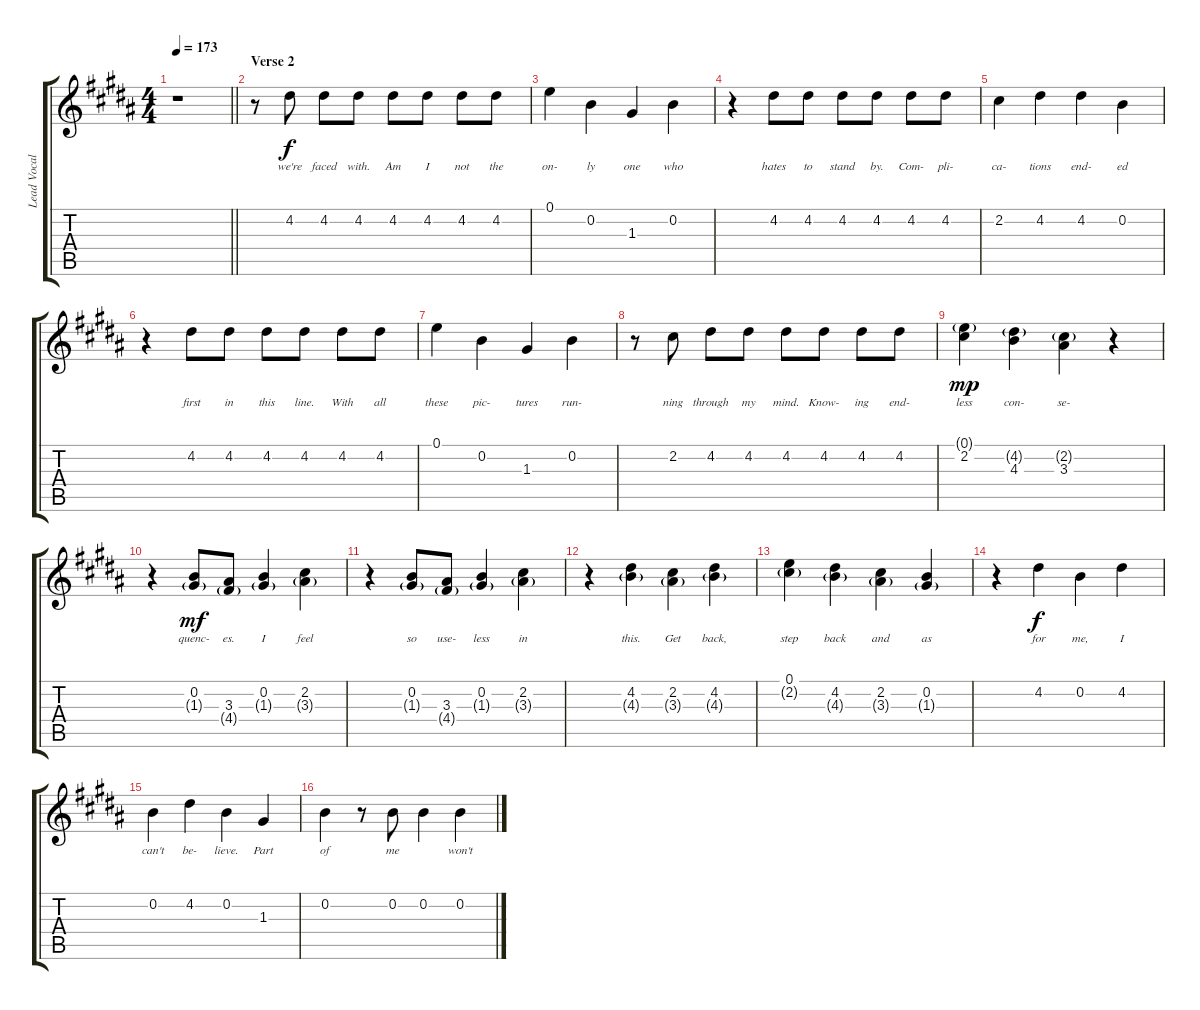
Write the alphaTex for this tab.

\track ("Lead Vocals" "Lead Vocal") {instrument electricguitarjazz}
\staff {score tabs}
\tuning (E4 B3 G3 D3 A2 E2) {hide}
\ts (4 4)
\tempo 173
\clef g2
\barLineRight lightlight
\ks g#minor
r.1{dy f} |
\section ("" "Verse 2")
r.8 4.2.8{lyrics (0 "we're") lyrics (1 "") lyrics (2 "") lyrics (3 "") lyrics (4 "")} 4.2.8{lyrics (0 "faced") lyrics (1 "") lyrics (2 "") lyrics (3 "") lyrics (4 "")} 4.2.8{lyrics (0 "with.") lyrics (1 "") lyrics (2 "") lyrics (3 "") lyrics (4 "")} 4.2.8{lyrics (0 "Am") lyrics (1 "") lyrics (2 "") lyrics (3 "") lyrics (4 "")} 4.2.8{lyrics (0 "I") lyrics (1 "") lyrics (2 "") lyrics (3 "") lyrics (4 "")} 4.2.8{lyrics (0 "not") lyrics (1 "") lyrics (2 "") lyrics (3 "") lyrics (4 "")} 4.2.8{lyrics (0 "the") lyrics (1 "") lyrics (2 "") lyrics (3 "") lyrics (4 "")} |
0.1.4{lyrics (0 "on-") lyrics (1 "") lyrics (2 "") lyrics (3 "") lyrics (4 "")} 0.2.4{lyrics (0 "ly") lyrics (1 "") lyrics (2 "") lyrics (3 "") lyrics (4 "")} 1.3.4{lyrics (0 "one") lyrics (1 "") lyrics (2 "") lyrics (3 "") lyrics (4 "")} 0.2.4{lyrics (0 "who") lyrics (1 "") lyrics (2 "") lyrics (3 "") lyrics (4 "")} |
r.4 4.2.8{lyrics (0 "hates") lyrics (1 "") lyrics (2 "") lyrics (3 "") lyrics (4 "")} 4.2.8{lyrics (0 "to") lyrics (1 "") lyrics (2 "") lyrics (3 "") lyrics (4 "")} 4.2.8{lyrics (0 "stand") lyrics (1 "") lyrics (2 "") lyrics (3 "") lyrics (4 "")} 4.2.8{lyrics (0 "by.") lyrics (1 "") lyrics (2 "") lyrics (3 "") lyrics (4 "")} 4.2.8{lyrics (0 "Com-") lyrics (1 "") lyrics (2 "") lyrics (3 "") lyrics (4 "")} 4.2.8{lyrics (0 "pli-") lyrics (1 "") lyrics (2 "") lyrics (3 "") lyrics (4 "")} |
2.2.4{lyrics (0 "ca-") lyrics (1 "") lyrics (2 "") lyrics (3 "") lyrics (4 "")} 4.2.4{lyrics (0 "tions") lyrics (1 "") lyrics (2 "") lyrics (3 "") lyrics (4 "")} 4.2.4{lyrics (0 "end-") lyrics (1 "") lyrics (2 "") lyrics (3 "") lyrics (4 "")} 0.2.4{lyrics (0 "ed") lyrics (1 "") lyrics (2 "") lyrics (3 "") lyrics (4 "")} |
r.4 4.2.8{lyrics (0 "first") lyrics (1 "") lyrics (2 "") lyrics (3 "") lyrics (4 "")} 4.2.8{lyrics (0 "in") lyrics (1 "") lyrics (2 "") lyrics (3 "") lyrics (4 "")} 4.2.8{lyrics (0 "this") lyrics (1 "") lyrics (2 "") lyrics (3 "") lyrics (4 "")} 4.2.8{lyrics (0 "line.") lyrics (1 "") lyrics (2 "") lyrics (3 "") lyrics (4 "")} 4.2.8{lyrics (0 "With") lyrics (1 "") lyrics (2 "") lyrics (3 "") lyrics (4 "")} 4.2.8{lyrics (0 "all") lyrics (1 "") lyrics (2 "") lyrics (3 "") lyrics (4 "")} |
0.1.4{lyrics (0 "these") lyrics (1 "") lyrics (2 "") lyrics (3 "") lyrics (4 "")} 0.2.4{lyrics (0 "pic-") lyrics (1 "") lyrics (2 "") lyrics (3 "") lyrics (4 "")} 1.3.4{lyrics (0 "tures") lyrics (1 "") lyrics (2 "") lyrics (3 "") lyrics (4 "")} 0.2.4{lyrics (0 "run-") lyrics (1 "") lyrics (2 "") lyrics (3 "") lyrics (4 "")} |
r.8 2.2.8{lyrics (0 "ning") lyrics (1 "") lyrics (2 "") lyrics (3 "") lyrics (4 "")} 4.2.8{lyrics (0 "through") lyrics (1 "") lyrics (2 "") lyrics (3 "") lyrics (4 "")} 4.2.8{lyrics (0 "my") lyrics (1 "") lyrics (2 "") lyrics (3 "") lyrics (4 "")} 4.2.8{lyrics (0 "mind.") lyrics (1 "") lyrics (2 "") lyrics (3 "") lyrics (4 "")} 4.2.8{lyrics (0 "Know-") lyrics (1 "") lyrics (2 "") lyrics (3 "") lyrics (4 "")} 4.2.8{lyrics (0 "ing") lyrics (1 "") lyrics (2 "") lyrics (3 "") lyrics (4 "")} 4.2.8{lyrics (0 "end-") lyrics (1 "") lyrics (2 "") lyrics (3 "") lyrics (4 "")} |
(0.1{g} 2.2).4{lyrics (0 "less") lyrics (1 "") lyrics (2 "") lyrics (3 "") lyrics (4 "") dy mp} (4.2{g} 4.3).4{lyrics (0 "con-") lyrics (1 "") lyrics (2 "") lyrics (3 "") lyrics (4 "")} (2.2{g} 3.3).4{lyrics (0 "se-") lyrics (1 "") lyrics (2 "") lyrics (3 "") lyrics (4 "")} r.4 |
r.4 (0.2 1.3{g}).8{lyrics (0 "quenc-") lyrics (1 "") lyrics (2 "") lyrics (3 "") lyrics (4 "") dy mf} (3.3 4.4{g}).8{lyrics (0 "es.") lyrics (1 "") lyrics (2 "") lyrics (3 "") lyrics (4 "")} (0.2 1.3{g}).4{lyrics (0 "I") lyrics (1 "") lyrics (2 "") lyrics (3 "") lyrics (4 "")} (2.2 3.3{g}).4{lyrics (0 "feel") lyrics (1 "") lyrics (2 "") lyrics (3 "") lyrics (4 "")} |
r.4 (0.2 1.3{g}).8{lyrics (0 "so") lyrics (1 "") lyrics (2 "") lyrics (3 "") lyrics (4 "")} (3.3 4.4{g}).8{lyrics (0 "use-") lyrics (1 "") lyrics (2 "") lyrics (3 "") lyrics (4 "")} (0.2 1.3{g}).4{lyrics (0 "less") lyrics (1 "") lyrics (2 "") lyrics (3 "") lyrics (4 "")} (2.2 3.3{g}).4{lyrics (0 "in") lyrics (1 "") lyrics (2 "") lyrics (3 "") lyrics (4 "")} |
r.4 (4.2 4.3{g}).4{lyrics (0 "this.") lyrics (1 "") lyrics (2 "") lyrics (3 "") lyrics (4 "")} (2.2 3.3{g}).4{lyrics (0 "Get") lyrics (1 "") lyrics (2 "") lyrics (3 "") lyrics (4 "")} (4.2 4.3{g}).4{lyrics (0 "back,") lyrics (1 "") lyrics (2 "") lyrics (3 "") lyrics (4 "")} |
(0.1 2.2{g}).4{lyrics (0 "step") lyrics (1 "") lyrics (2 "") lyrics (3 "") lyrics (4 "")} (4.2 4.3{g}).4{lyrics (0 "back") lyrics (1 "") lyrics (2 "") lyrics (3 "") lyrics (4 "")} (2.2 3.3{g}).4{lyrics (0 "and") lyrics (1 "") lyrics (2 "") lyrics (3 "") lyrics (4 "")} (0.2 1.3{g}).4{lyrics (0 "as") lyrics (1 "") lyrics (2 "") lyrics (3 "") lyrics (4 "")} |
r.4 4.2.4{lyrics (0 "for") lyrics (1 "") lyrics (2 "") lyrics (3 "") lyrics (4 "") dy f} 0.2.4{lyrics (0 "me,") lyrics (1 "") lyrics (2 "") lyrics (3 "") lyrics (4 "")} 4.2.4{lyrics (0 "I") lyrics (1 "") lyrics (2 "") lyrics (3 "") lyrics (4 "")} |
0.2.4{lyrics (0 "can't") lyrics (1 "") lyrics (2 "") lyrics (3 "") lyrics (4 "")} 4.2.4{lyrics (0 "be-") lyrics (1 "") lyrics (2 "") lyrics (3 "") lyrics (4 "")} 0.2.4{lyrics (0 "lieve.") lyrics (1 "") lyrics (2 "") lyrics (3 "") lyrics (4 "")} 1.3.4{lyrics (0 "Part") lyrics (1 "") lyrics (2 "") lyrics (3 "") lyrics (4 "")} |
0.2.4{lyrics (0 "of") lyrics (1 "") lyrics (2 "") lyrics (3 "") lyrics (4 "")} r.8 0.2.8{lyrics (0 "me") lyrics (1 "") lyrics (2 "") lyrics (3 "") lyrics (4 "")} 0.2.4{lyrics (0 "") lyrics (1 "") lyrics (2 "") lyrics (3 "") lyrics (4 "")} 0.2.4{lyrics (0 "won't") lyrics (1 "") lyrics (2 "") lyrics (3 "") lyrics (4 "")}
